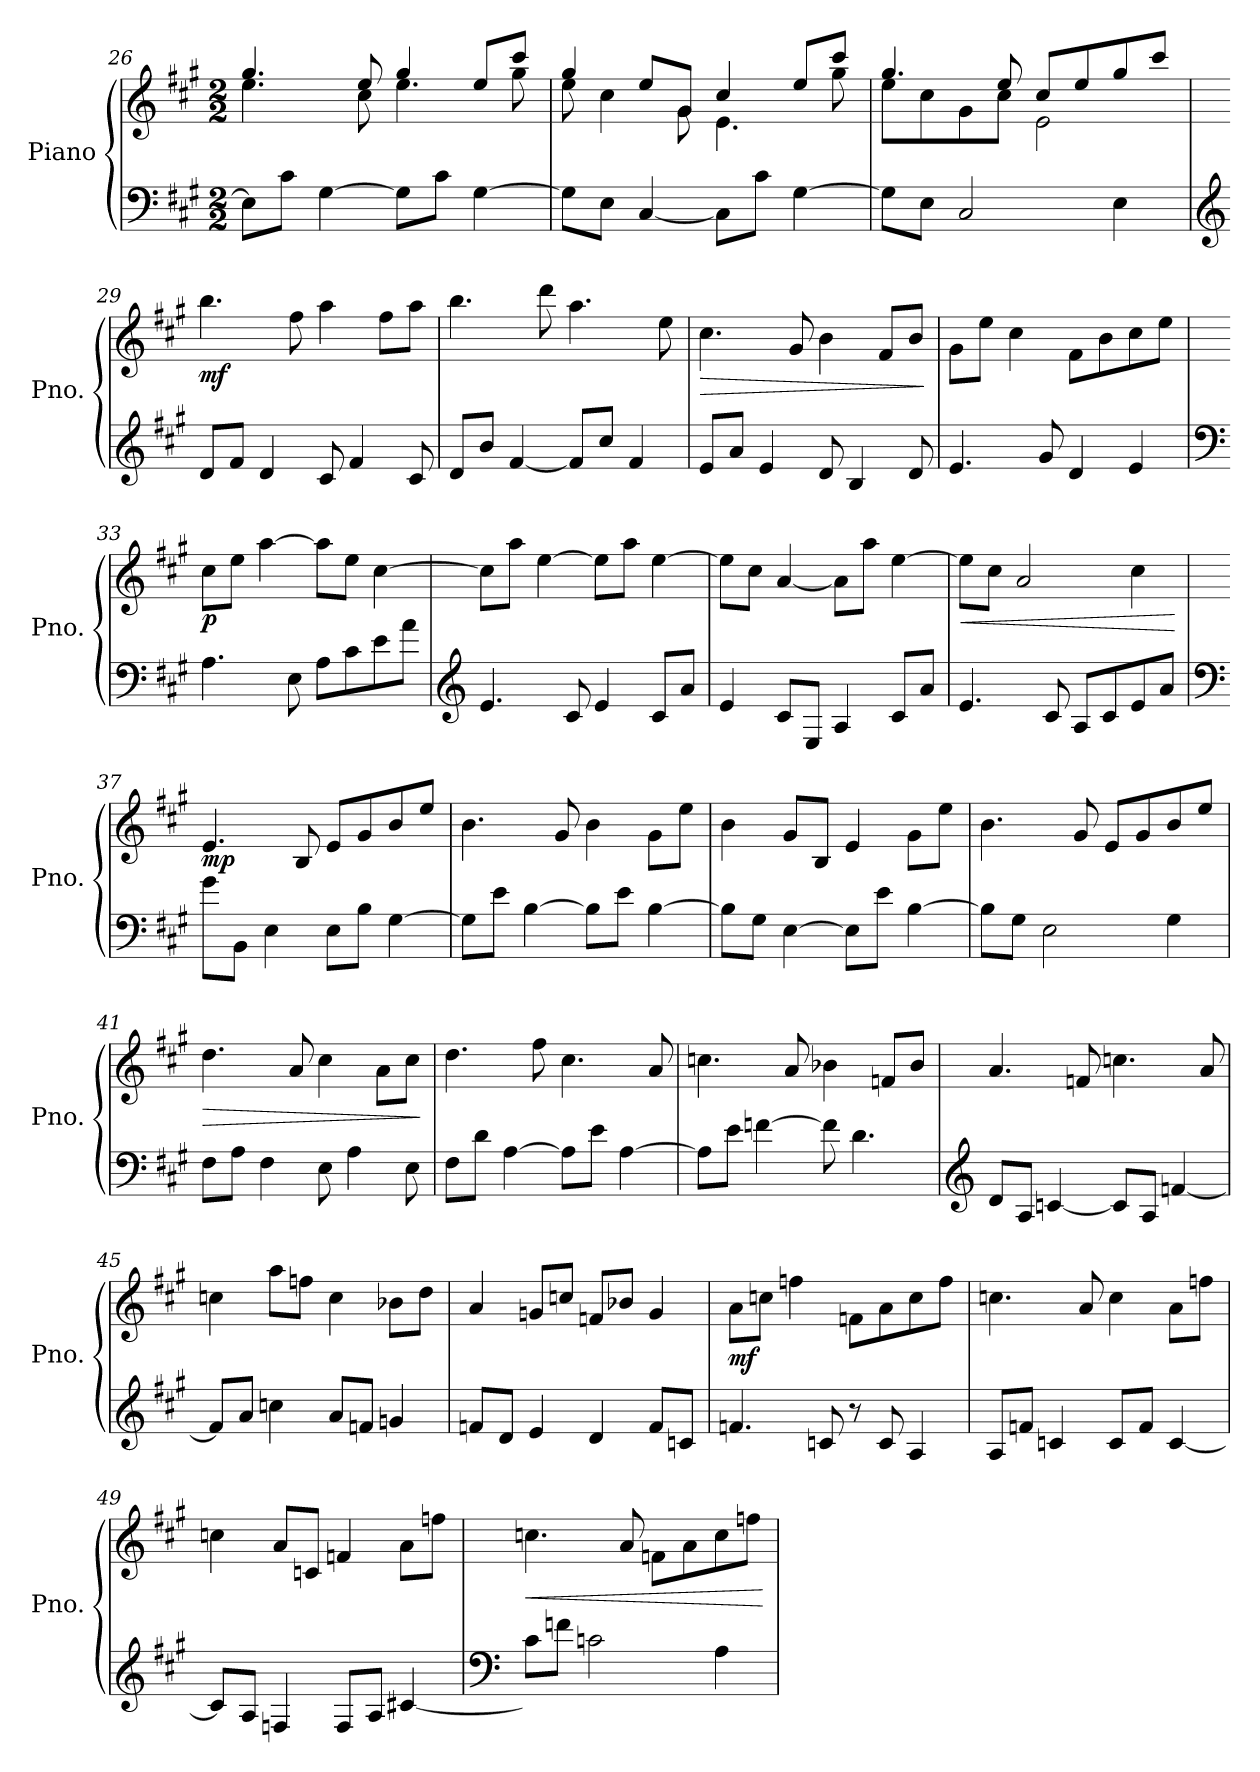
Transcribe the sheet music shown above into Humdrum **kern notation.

**kern	**kern	**dynam
*part1	*part1	*part1
*staff2	*staff1	*staff1/2
*I"Piano	*	*
*I'Pno.	*	*
*clefF4	*clefG2	*
*k[f#c#g#]	*k[f#c#g#]	*
*M2/2	*M2/2	*
=26	=26	=26
*	*^	*
8E\L]	4.gg#/	4.ee\	.
8c#\J	.	.	.
[4G#\	.	.	.
.	8ee/	8cc#\	.
8G#\L]	4gg#/	4.ee\	.
8c#\J	.	.	.
[4G#\	8ee/L	.	.
.	8ccc#/J	8gg#\	.
=27	=27	=27	=27
8G#\L]	4gg#/	8ee\	.
8E\J	.	4cc#\	.
[4C#/	8ee/L	.	.
.	8g#/J	8g#\	.
8C#\L]	4cc#/	4.e\	.
8c#\J	.	.	.
[4G#\	8ee/L	.	.
.	8ccc#/J	8gg#\	.
=28	=28	=28	=28
8G#\L]	4.gg#/	8ee\L	.
8E\J	.	8cc#\	.
2C#/	.	8g#\	.
.	8ee/	8cc#\J	.
.	8cc#/L	2e\	.
.	8ee/	.	.
4E\	8gg#/	.	.
.	8ccc#/J	.	.
*	*v	*v	*
!!LO:LB:g=z
=29	=29	=29
*clefG2	*	*
!	!	!LO:DY:b
8d/L	4.bb\	mf
8f#/J	.	.
4d/	.	.
.	8ff#\	.
8c#/	4aa\	.
4f#/	.	.
.	8ff#\L	.
8c#/	8aa\J	.
=30	=30	=30
8d/L	4.bb\	.
8b/J	.	.
[4f#/	.	.
.	8ddd\	.
8f#/L]	4.aa\	.
8cc#/J	.	.
4f#/	.	.
.	8ee\	.
=31	=31	=31
!	!	!LO:HP:b
8e/L	4.cc#\	>
8a/J	.	.
4e/	.	.
.	8g#/	.
8d/	4b\	.
4B/	.	.
.	8f#/L	.
8d/	8b/J	.
.	.	]
=32	=32	=32
4.e/	8g#\L	.
.	8ee\J	.
.	4cc#\	.
8g#/	.	.
4d/	8f#\L	.
.	8b\	.
4e/	8cc#\	.
.	8ee\J	.
=33	=33	=33
*clefF4	*	*
!	!	!LO:DY:b
4.A\	8cc#\L	p
.	8ee\J	.
.	[4aa\	.
8E\	.	.
8A\L	8aa\L]	.
8c#\	8ee\J	.
8e\	[4cc#\	.
8a\J	.	.
!!LO:LB:g=z
=34	=34	=34
*clefG2	*	*
4.e/	8cc#\L]	.
.	8aa\J	.
.	[4ee\	.
8c#/	.	.
4e/	8ee\L]	.
.	8aa\J	.
8c#/L	[4ee\	.
8a/J	.	.
=35	=35	=35
4e/	8ee\L]	.
.	8cc#\J	.
8c#/L	[4a/	.
8E/J	.	.
4A/	8a\L]	.
.	8aa\J	.
8c#/L	[4ee\	.
8a/J	.	.
=36	=36	=36
!	!	!LO:HP:b
4.e/	8ee\L]	<
.	8cc#\J	.
.	2a/	.
8c#/	.	.
8A/L	.	.
8c#/	.	.
8e/	4cc#\	.
8a/J	.	.
.	.	[
=37	=37	=37
*clefF4	*	*
!	!	!LO:DY:b
8g#\L	4.e/	mp
8BB\J	.	.
4E\	.	.
.	8B/	.
8E\L	8e/L	.
8B\J	8g#/	.
[4G#\	8b/	.
.	8ee/J	.
=38	=38	=38
8G#\L]	4.b\	.
8e\J	.	.
[4B\	.	.
.	8g#/	.
8B\L]	4b\	.
8e\J	.	.
[4B\	8g#\L	.
.	8ee\J	.
!!LO:LB:g=z
=39	=39	=39
8B\L]	4b\	.
8G#\J	.	.
[4E\	8g#/L	.
.	8B/J	.
8E\L]	4e/	.
8e\J	.	.
[4B\	8g#\L	.
.	8ee\J	.
=40	=40	=40
8B\L]	4.b\	.
8G#\J	.	.
2E\	.	.
.	8g#/	.
.	8e/L	.
.	8g#/	.
4G#\	8b/	.
.	8ee/J	.
=41	=41	=41
!	!	!LO:HP:b
8F#\L	4.dd\	>
8A\J	.	.
4F#\	.	.
.	8a/	.
8E\	4cc#\	.
4A\	.	.
.	8a\L	.
8E\	8cc#\J	.
.	.	]
=42	=42	=42
8F#\L	4.dd\	.
8d\J	.	.
[4A\	.	.
.	8ff#\	.
8A\L]	4.cc#\	.
8e\J	.	.
[4A\	.	.
.	8a/	.
=43	=43	=43
8A\L]	4.ccn\	.
8e\J	.	.
[4fn\	.	.
.	8a/	.
8f\]	4b-X\	.
4.d\	.	.
.	8fn/L	.
.	8b-/J	.
!!LO:LB:g=z
=44	=44	=44
*clefG2	*	*
8d/L	4.a/	.
8A/J	.	.
[4cn/	.	.
.	8fn/	.
8c/L]	4.ccn\	.
8A/J	.	.
[4fn/	.	.
.	8a/	.
=45	=45	=45
8f/L]	4ccn\	.
8a/J	.	.
4ccn\	8aa\L	.
.	8ffn\J	.
8a/L	4cc\	.
8fn/J	.	.
4gn/	8b-X\L	.
.	8dd\J	.
=46	=46	=46
8fn/L	4a/	.
8d/J	.	.
4e/	8gn/L	.
.	8ccn/J	.
4d/	8fn/L	.
.	8b-X/J	.
8f/L	4g/	.
8cn/J	.	.
=47	=47	=47
!	!	!LO:DY:b
4.fn/	8a\L	mf
.	8ccn\J	.
.	4ffn\	.
8cn/	.	.
8r	8fn\L	.
8c/	8a\	.
4A/	8cc\	.
.	8ff\J	.
!!LO:PB:g=z
=48	=48	=48
8A/L	4.ccn\	.
8fn/J	.	.
4cn/	.	.
.	8a/	.
8c/L	4cc\	.
8f/J	.	.
[4c/	8a\L	.
.	8ffn\J	.
=49	=49	=49
8c/L]	4ccn\	.
8A/J	.	.
4Fn/	8a/L	.
.	8cn/J	.
8F/L	4fn/	.
8A/J	.	.
[4c#X/	8a\L	.
.	8ffn\J	.
=50	=50	=50
*clefF4	*	*
!	!	!LO:HP:b
8c#\L]	4.ccn\	<
8fn\J	.	.
2cn\	.	.
.	8a/	.
.	8fn\L	.
.	8a\	.
4A\	8cc\	.
.	8ffn\J	.
.	.	[
=	=	=
*-	*-	*-
